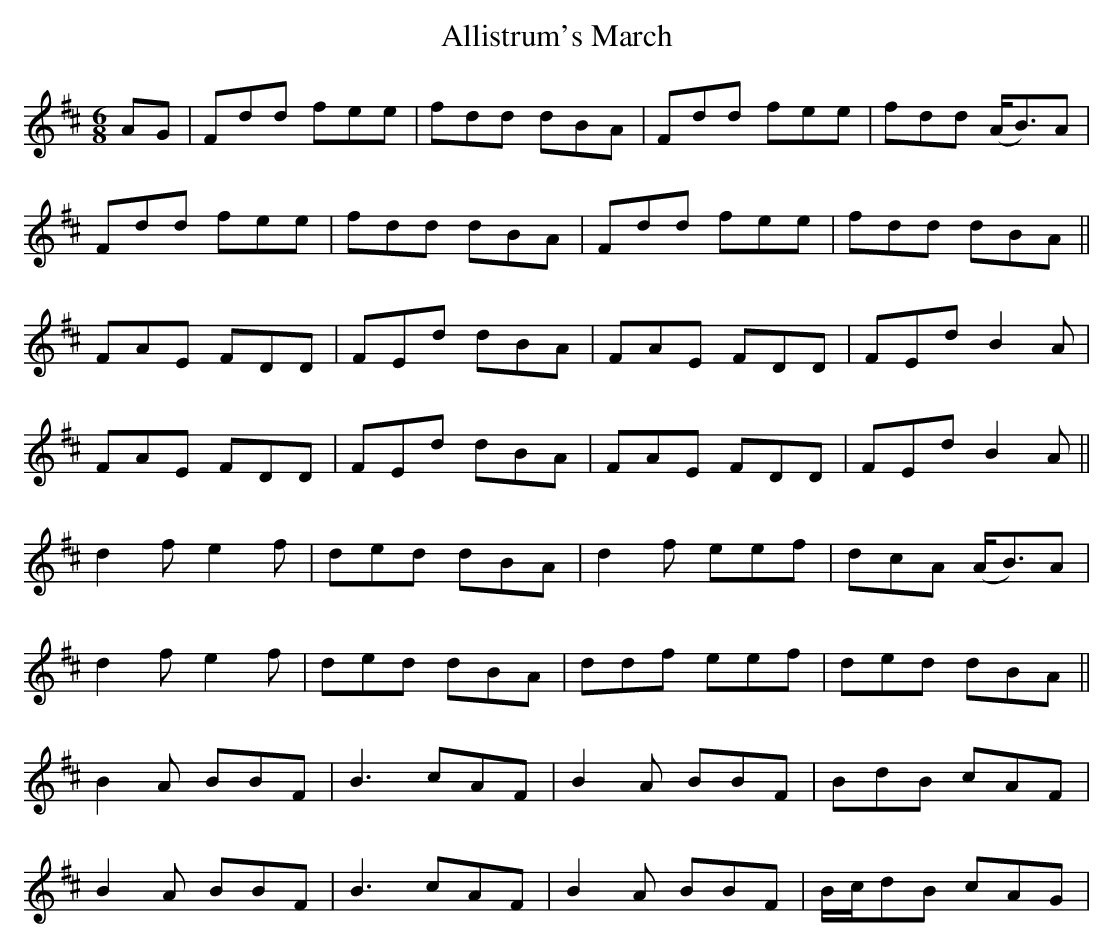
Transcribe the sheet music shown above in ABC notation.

X:1
T: Allistrum's March
M: 6/8
L: 1/8
K: Dmaj
AG|Fdd fee|fdd dBA|Fdd fee|fdd (A<B)A|
Fdd fee|fdd dBA|Fdd fee|fdd dBA||
FAE FDD|FEd dBA|FAE FDD|FEd B2A|
FAE FDD|FEd dBA|FAE FDD|FEd B2A||
d2f e2f|ded dBA|d2f eef|dcA (A<B)A|
d2f e2f|ded dBA|ddf eef|ded dBA||
B2A BBF|B3 cAF|B2A BBF|BdB cAF|
B2A BBF|B3 cAF|B2A BBF|B/c/dB cAG|
